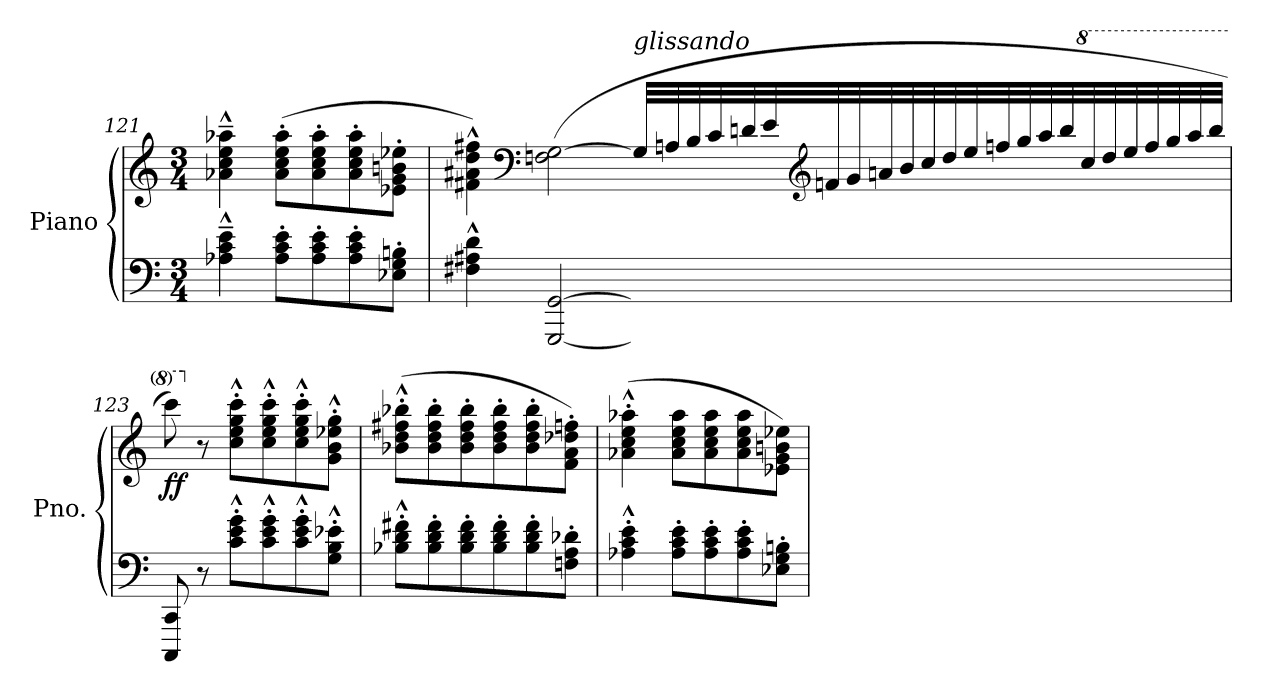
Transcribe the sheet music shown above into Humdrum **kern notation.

**kern	**kern	**dynam
*part1	*part1	*part1
*staff2	*staff1	*staff1/2
*I"Piano	*	*
*I'Pno.	*	*
*clefF4	*clefG2	*
*k[]	*k[]	*
*M3/4	*M3/4	*
=121	=121	=121
4A-X\^^~ 4c\^^~ 4e\^^~	4a-X\^^~ 4cc\^^~ 4ee\^^~ 4aa-X\^^~	.
8A-\' 8c\' 8e\'L	(8a-\' 8cc\' 8ee\' 8aa-\'L	.
8A-\' 8c\' 8e\'	8a-\' 8cc\' 8ee\' 8aa-\'	.
8A-\' 8c\' 8e\'	8a-\' 8cc\' 8ee\' 8aa-\'	.
8E-X\' 8G\' 8Bn\'J	8e-X\' 8g\' 8bn\' 8ee-X\'J	.
!!LO:LB:g=z
=122	=122	=122
4F#X\^^ 4A#X\^^ 4d\^^	4f#X\^^ 4a#X\^^ 4dd\^^ 4ff#X\^^)	.
*	*clefF4	*
[2GGG/ [2GG/	(2Fn\ [2G\	.
!	!LO:TX:a:i:t=glissando	!
2.GGG/yy] 2.GG/yy]	32G!/LLL]	.
.	32An!/	.
.	32B!/	.
.	32c!/	.
.	32dn!/	.
.	32e!/	.
*	*clefG2	*
.	32fn!/	.
.	32g!/	.
.	32an!/	.
.	32b!/	.
.	32cc!/	.
.	32dd!/	.
.	32ee!/	.
.	32ffn!/	.
.	32gg!/	.
.	32aa!/	.
.	32bb!/	.
*	*8va	*
.	32ccc!/	.
.	32ddd!/	.
.	32eee!/	.
.	32fff!/	.
.	32ggg!/	.
.	32aaa!/	.
.	32bbb!/JJJ	.
=123	=123	=123
!	!	!LO:DY:b
8CCC/ 8CC/	8cccc\)	ff
*	*X8va	*
8r	8r	.
8c\'^^ 8e\'^^ 8g\'^^L	8cc\'^^ 8ee\'^^ 8gg\'^^ 8ccc\'^^L	.
8c\'^^ 8e\'^^ 8g\'^^	8cc\'^^ 8ee\'^^ 8gg\'^^ 8ccc\'^^	.
8c\'^^ 8e\'^^ 8g\'^^	8cc\'^^ 8ee\'^^ 8gg\'^^ 8ccc\'^^	.
8G\'^^ 8B\'^^ 8e-X\'^^J	8g\'^^ 8b\'^^ 8ee-X\'^^ 8gg\'^^J	.
=124	=124	=124
8B-X\'^^ 8d\'^^ 8f#X\'^^L	(8b-X\^^' 8dd\^^' 8ff#X\^^' 8bb-X\^^'L	.
8B-\' 8d\' 8f#\'	8b-\' 8dd\' 8ff#\' 8bb-\'	.
8B-\' 8d\' 8f#\'	8b-\' 8dd\' 8ff#\' 8bb-\'	.
8B-\' 8d\' 8f#\'	8b-\' 8dd\' 8ff#\' 8bb-\'	.
8B-\' 8d\' 8f#\'	8b-\' 8dd\' 8ff#\' 8bb-\'	.
8Fn\' 8A\' 8d-X\'J	8f\' 8a\' 8dd-X\' 8ffn\'J)	.
!!LO:LB:g=z
=125	=125	=125
4A-X\'^^ 4c\'^^ 4e\'^^	(4a-X\'^^ 4cc\'^^ 4ee\'^^ 4aa-X\'^^	.
8A-\' 8c\' 8e\'L	8a-\ 8cc\ 8ee\ 8aa-\L	.
8A-\' 8c\' 8e\'	8a-\ 8cc\ 8ee\ 8aa-\	.
8A-\' 8c\' 8e\'	8a-\ 8cc\ 8ee\ 8aa-\	.
8E-X\' 8G\' 8Bn\'J	8e-X\ 8g\ 8bn\ 8ee-X\J)	.
=	=	=
*-	*-	*-
